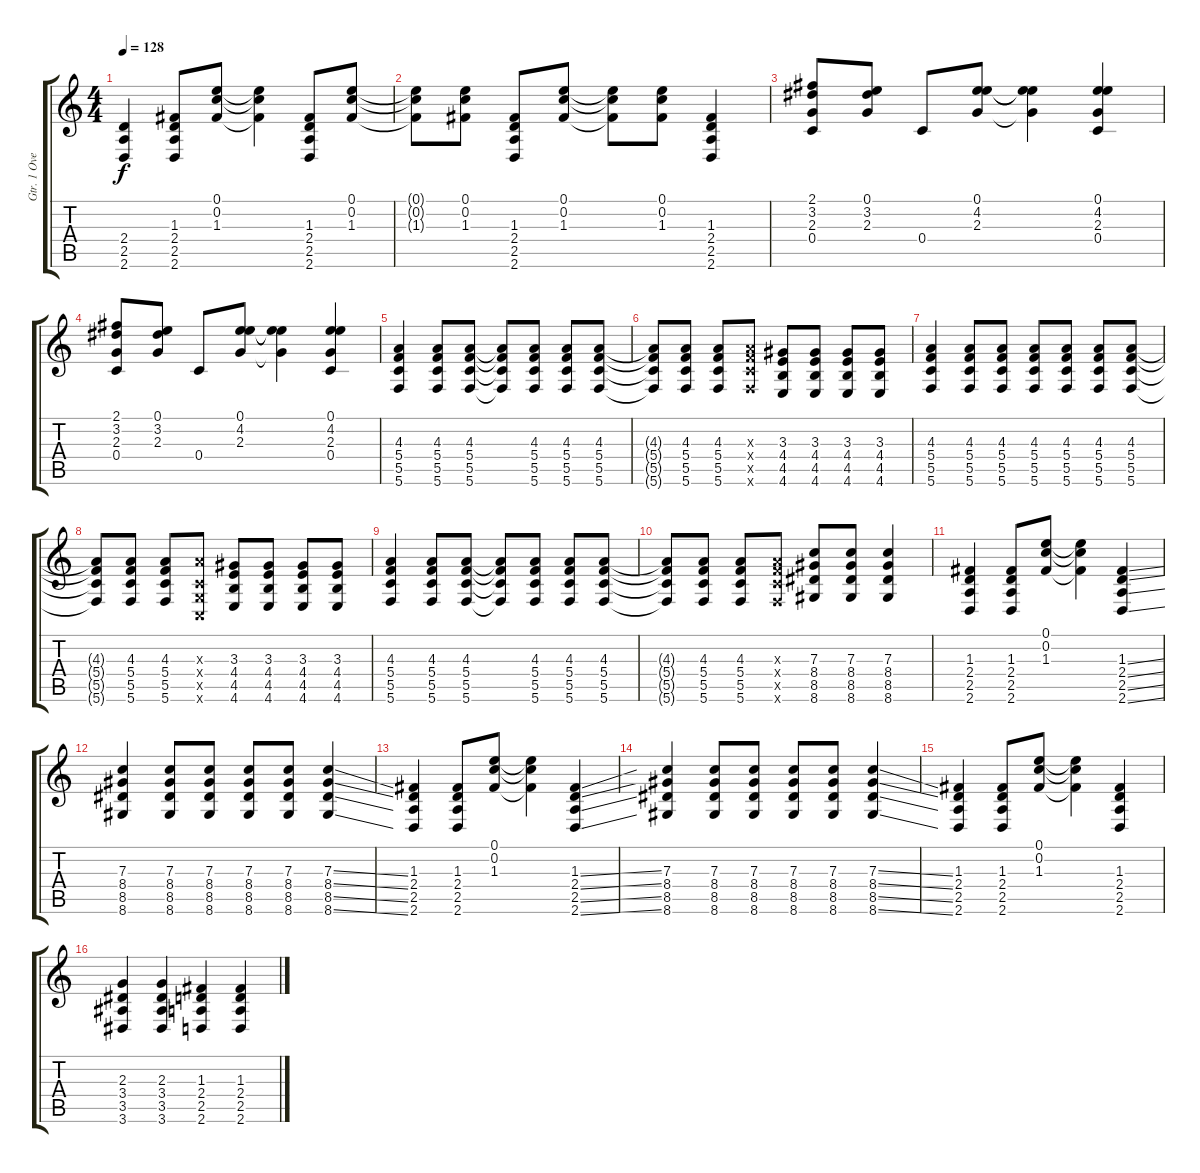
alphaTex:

\track ("Gtr. 1 Overdub" "Gtr. 1 Ove") {instrument acousticguitarsteel}
\staff {score tabs}
\tuning (E4 C4 F3 C3 G2 C2) {hide}
\ts (4 4)
\tempo 128
\clef g2
\ks c
(2.4 2.5 2.6).4{dy f} (1.3 2.4 2.5 2.6).8 (0.1 0.2 1.3).8 (0.1{t} 0.2{t} 1.3{t}).4 (1.3 2.4 2.5 2.6).8 (0.1 0.2 1.3).8 |
(0.1{t} 0.2{t} 1.3{t}).8 (0.1 0.2 1.3).8 (1.3 2.4 2.5 2.6).8 (0.1 0.2 1.3).8 (0.1{t} 0.2{t} 1.3{t}).8 (0.1 0.2 1.3).8 (1.3 2.4 2.5 2.6).4 |
(2.1 3.2 2.3 0.4).8 (0.1 3.2 2.3).8 0.4.8 (0.1 4.2 2.3).8 (0.1{t} 4.2{t} 2.3{t}).4 (0.1 4.2 2.3 0.4).4 |
(2.1 3.2 2.3 0.4).8 (0.1 3.2 2.3).8 0.4.8 (0.1 4.2 2.3).8 (0.1{t} 4.2{t} 2.3{t}).4 (0.1 4.2 2.3 0.4).4 |
(4.3 5.4 5.5 5.6).4 (4.3 5.4 5.5 5.6).8 (4.3 5.4 5.5 5.6).8 (4.3{t} 5.4{t} 5.5{t} 5.6{t}).8 (4.3 5.4 5.5 5.6).8 (4.3 5.4 5.5 5.6).8 (4.3 5.4 5.5 5.6).8 |
(4.3{t} 5.4{t} 5.5{t} 5.6{t}).8 (4.3 5.4 5.5 5.6).8 (4.3 5.4 5.5 5.6).8 (4.3{x} 5.4{x} 5.5{x} 5.6{x}).8 (3.3 4.4 4.5 4.6).8 (3.3 4.4 4.5 4.6).8 (3.3 4.4 4.5 4.6).8 (3.3 4.4 4.5 4.6).8 |
(4.3 5.4 5.5 5.6).4 (4.3 5.4 5.5 5.6).8 (4.3 5.4 5.5 5.6).8 (4.3 5.4 5.5 5.6).8 (4.3 5.4 5.5 5.6).8 (4.3 5.4 5.5 5.6).8 (4.3 5.4 5.5 5.6).8 |
(4.3{t} 5.4{t} 5.5{t} 5.6{t}).8 (4.3 5.4 5.5 5.6).8 (4.3 5.4 5.5 5.6).8 (4.3{x} 0.4{x} 0.5{x} 0.6{x}).8 (3.3 4.4 4.5 4.6).8 (3.3 4.4 4.5 4.6).8 (3.3 4.4 4.5 4.6).8 (3.3 4.4 4.5 4.6).8 |
(4.3 5.4 5.5 5.6).4 (4.3 5.4 5.5 5.6).8 (4.3 5.4 5.5 5.6).8 (4.3{t} 5.4{t} 5.5{t} 5.6{t}).8 (4.3 5.4 5.5 5.6).8 (4.3 5.4 5.5 5.6).8 (4.3 5.4 5.5 5.6).8 |
(4.3{t} 5.4{t} 5.5{t} 5.6{t}).8 (4.3 5.4 5.5 5.6).8 (4.3 5.4 5.5 5.6).8 (4.3{x} 5.4{x} 5.5{x} 5.6{x}).8 (7.3 8.4 8.5 8.6).8 (7.3 8.4 8.5 8.6).8 (7.3 8.4 8.5 8.6).4 |
(1.3 2.4 2.5 2.6).4 (1.3 2.4 2.5 2.6).8 (0.1 0.2 1.3).8 (0.1{t} 0.2{t} 1.3{t}).4 (1.3{ss} 2.4{ss} 2.5{ss} 2.6{ss}).4 |
(7.3 8.4 8.5 8.6).4 (7.3 8.4 8.5 8.6).8 (7.3 8.4 8.5 8.6).8 (7.3 8.4 8.5 8.6).8 (7.3 8.4 8.5 8.6).8 (7.3{ss} 8.4{ss} 8.5{ss} 8.6{ss}).4 |
(1.3 2.4 2.5 2.6).4 (1.3 2.4 2.5 2.6).8 (0.1 0.2 1.3).8 (0.1{t} 0.2{t} 1.3{t}).4 (1.3{ss} 2.4{ss} 2.5{ss} 2.6{ss}).4 |
(7.3 8.4 8.5 8.6).4 (7.3 8.4 8.5 8.6).8 (7.3 8.4 8.5 8.6).8 (7.3 8.4 8.5 8.6).8 (7.3 8.4 8.5 8.6).8 (7.3{ss} 8.4{ss} 8.5{ss} 8.6{ss}).4 |
(1.3 2.4 2.5 2.6).4 (1.3 2.4 2.5 2.6).8 (0.1 0.2 1.3).8 (0.1{t} 0.2{t} 1.3{t}).4 (1.3 2.4 2.5 2.6).4 |
(2.3 3.4 3.5 3.6).4 (2.3 3.4 3.5 3.6).4 (1.3 2.4 2.5 2.6).4 (1.3{ss} 2.4{ss} 2.5{ss} 2.6{ss}).4
